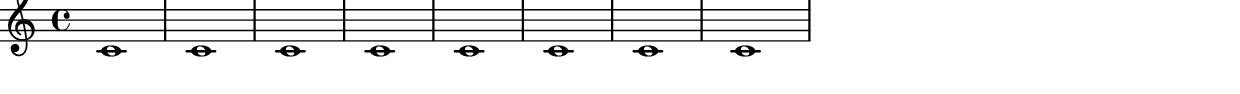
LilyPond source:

%% Generated by lilypond-book
%% Options: [exampleindent=10.16\mm,indent=0\mm,line-width=160\mm,paper-height=845.047\pt,paper-width=597.508\pt,papersize='(cons (* 597.508 pt) (* 845.047 pt))]
\include "lilypond-book-preamble.ly"


% ****************************************************************
% Start cut-&-pastable-section
% ****************************************************************

#(ly:set-option 'eps-box-padding 3.000000)



\paper {
  #(set-paper-size '(cons (* 597.508 pt) (* 845.047 pt)))
  indent = 0\mm
  line-width = 160\mm
  % offset the left padding, also add 1mm as lilypond creates cropped
  % images with a little space on the right
  line-width = #(- line-width (* mm  3.000000) (* mm 1))
}

\layout {
  
}




% ****************************************************************
% ly snippet:
% ****************************************************************
\sourcefilename "/lilypond-2.27.0/input/regression/fret-diagrams-fingering.ly"
\sourcefileline 0
\version "2.19.8"

\header {
  texidoc="
Finger labels can be added, either in dots or below strings.
Dot color can be changed globally or on a per-dot basis,
and fingering label font size can be adjusted.

"
}

\layout { ragged-right = ##t }

<<
  \chords {
    c1 |
    c1 |
    c1 |
    c1 |
    c1 |
    c1 |
    c1 |
    c1
  }

  \new Voice {
    \textLengthOn
     %% C major for guitar,  verbose style
    \override TextScript.fret-diagram-details.finger-code = #'below-string
    c'1 ^\markup {
            \fret-diagram-verbose #'((mute 6)
                                     (place-fret 5 3 1)
                                     (place-fret 4 5 2)
                                     (place-fret 3 5 3)
                                     (place-fret 2 5 4)
                                     (place-fret 1 3 1)
                                     (barre 5 1 3))}

     %% C major for guitar,  verbose style
    \override TextScript.fret-diagram-details.string-label-font-mag = #0.4
    c'1 ^\markup {
            \fret-diagram-verbose #'((mute 6)
                                     (place-fret 5 3 1)
                                     (place-fret 4 5 2)
                                     (place-fret 3 5 3)
                                     (place-fret 2 5 4)
                                     (place-fret 1 3 1)
                                     (barre 5 1 3))}

     %% C major for guitar, verbose style
    \override TextScript.fret-diagram-details.finger-code = #'in-dot
    c' ^\markup {
            \fret-diagram-verbose #'((mute 6)
                                     (place-fret 5 3 1)
                                     (place-fret 4 5 2)
                                     (place-fret 3 5 3)
                                     (place-fret 2 5 4)
                                     (place-fret 1 3 1)
                                     (barre 5 1 3))}

     %% C major for guitar, verbose style
    \once \override TextScript.fret-diagram-details.dot-color = #'white
    c' ^\markup {
            \fret-diagram-verbose #'((mute 6)
                                     (place-fret 5 3 1)
                                     (place-fret 4 5 2)
                                     (place-fret 3 5 3)
                                     (place-fret 2 5 4)
                                     (place-fret 1 3 1)
                                     (barre 5 1 3))}

     %% C major for guitar,  verbose style
    \once \override TextScript.fret-diagram-details.dot-label-font-mag = #0.75
    c'1 ^\markup {
            \fret-diagram-verbose #'((mute 6)
                                     (place-fret 5 3 1)
                                     (place-fret 4 5 2)
                                     (place-fret 3 5 3)
                                     (place-fret 2 5 4)
                                     (place-fret 1 3 1)
                                     (barre 5 1 3))}
     %% C major for guitar, verbose style
     %% dot color inversion, white on black
    \once \override TextScript.fret-diagram-details.dot-color = #'black
    c' ^\markup {
            \fret-diagram-verbose #'((mute 6)
                                     (place-fret 5 3 1 inverted)
                                     (place-fret 4 5 2)
                                     (place-fret 3 5 3 inverted)
                                     (place-fret 2 5 4)
                                     (place-fret 1 3 1)
                                     (barre 5 1 3))}
     %% C major for guitar, verbose style
     %% dot color inversion, black on white
    \once \override TextScript.fret-diagram-details.dot-color = #'white
    c' ^\markup {
            \fret-diagram-verbose #'((mute 6)
                                     (place-fret 5 3 1 inverted)
                                     (place-fret 4 5 2)
                                     (place-fret 3 5 3 inverted)
                                     (place-fret 2 5 4)
                                     (place-fret 1 3 1)
                                     (barre 5 1 3))}
     %% C major for guitar, verbose style
     %% dot color inversion, global setting and per-dot
    \once \override TextScript.fret-diagram-details.dot-color = #'grey
    \once \override TextScript.size = #1.4
    c' ^\markup {
            \fret-diagram-verbose #'((mute 6)
                                     (place-fret 5 3 1 inverted)
                                     (place-fret 4 5 2 red)
                                     (place-fret 3 5 3 inverted)
                                     (place-fret 2 5 4 red inverted)
                                     (place-fret 1 3 1)
                                     (barre 5 1 3))}
 }
>>



% ****************************************************************
% end ly snippet
% ****************************************************************
